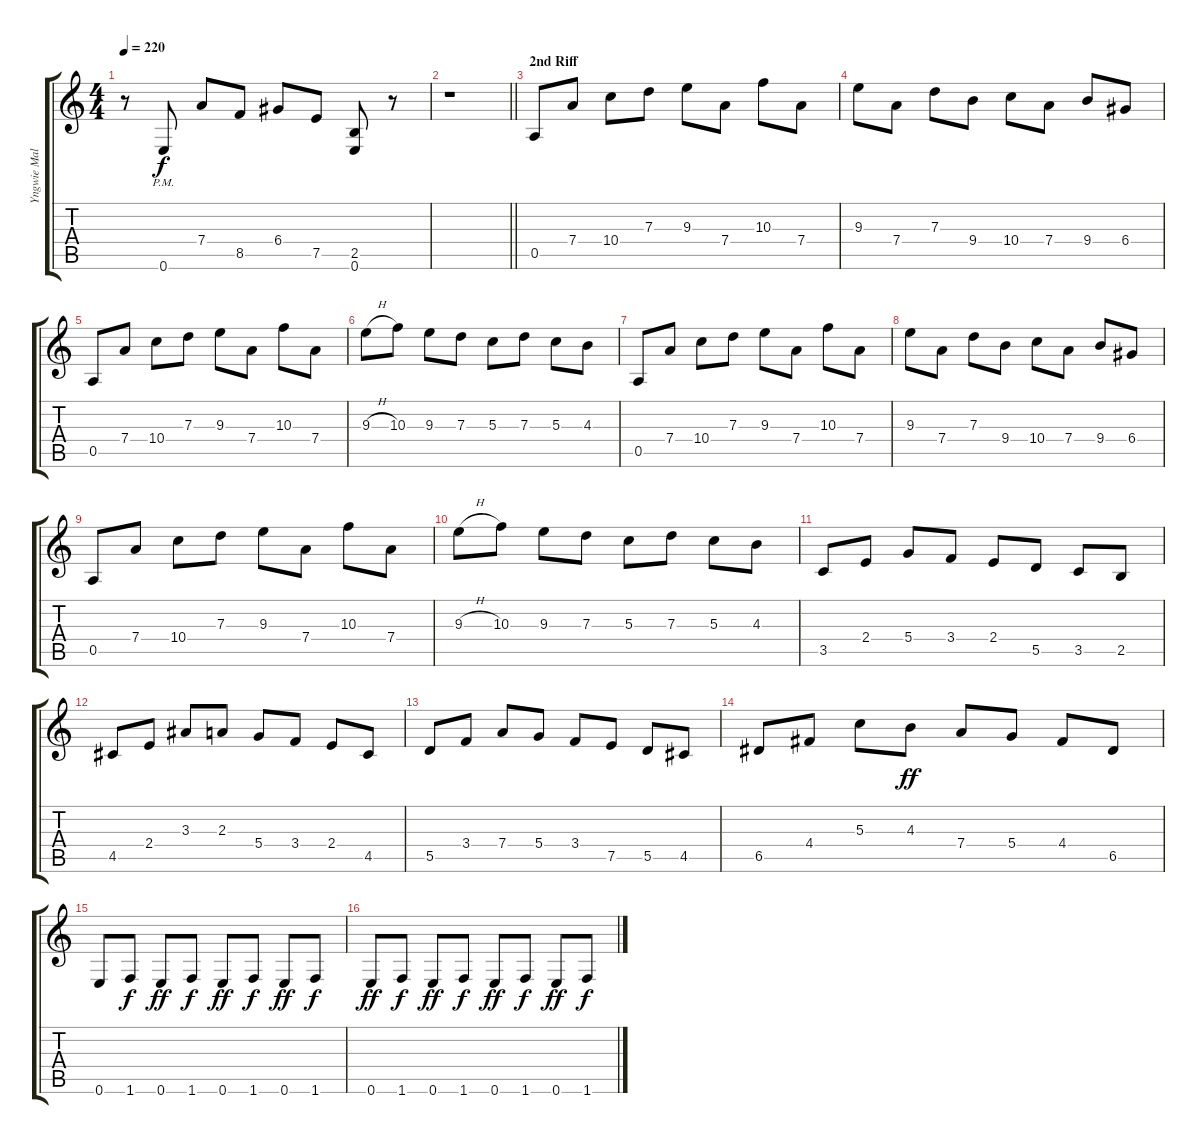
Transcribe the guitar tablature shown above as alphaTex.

\track ("Yngwie Malmsteen" "Yngwie Mal") {instrument overdrivenguitar}
\staff {score tabs}
\tuning (E4 B3 G3 D3 A2 E2) {hide}
\ts (4 4)
\tempo 220
\clef g2
\ks c
r.8{dy f} 0.6{pm}.8 7.4.8 8.5.8 6.4.8 7.5.8 (2.5 0.6).8 r.8 |
\barLineRight lightlight
r.1 |
\section ("" "2nd Riff")
0.5.8 7.4.8 10.4.8 7.3.8 9.3.8 7.4.8 10.3.8 7.4.8 |
9.3.8 7.4.8 7.3.8 9.4.8 10.4.8 7.4.8 9.4.8 6.4.8 |
0.5.8 7.4.8 10.4.8 7.3.8 9.3.8 7.4.8 10.3.8 7.4.8 |
9.3{h}.8 10.3.8 9.3.8 7.3.8 5.3.8 7.3.8 5.3.8 4.3.8 |
0.5.8 7.4.8 10.4.8 7.3.8 9.3.8 7.4.8 10.3.8 7.4.8 |
9.3.8 7.4.8 7.3.8 9.4.8 10.4.8 7.4.8 9.4.8 6.4.8 |
0.5.8 7.4.8 10.4.8 7.3.8 9.3.8 7.4.8 10.3.8 7.4.8 |
9.3{h}.8 10.3.8 9.3.8 7.3.8 5.3.8 7.3.8 5.3.8 4.3.8 |
3.5.8 2.4.8 5.4.8 3.4.8 2.4.8 5.5.8 3.5.8 2.5.8 |
4.5.8 2.4.8 3.3.8 2.3.8 5.4.8 3.4.8 2.4.8 4.5.8 |
5.5.8 3.4.8 7.4.8 5.4.8 3.4.8 7.5.8 5.5.8 4.5.8 |
6.5.8 4.4.8 5.3.8 4.3.8{dy ff} 7.4.8 5.4.8 4.4.8 6.5.8 |
0.6.8 1.6.8{dy f} 0.6.8{dy ff} 1.6.8{dy f} 0.6.8{dy ff} 1.6.8{dy f} 0.6.8{dy ff} 1.6.8{dy f} |
0.6.8{dy ff} 1.6.8{dy f} 0.6.8{dy ff} 1.6.8{dy f} 0.6.8{dy ff} 1.6.8{dy f} 0.6.8{dy ff} 1.6.8{dy f}
